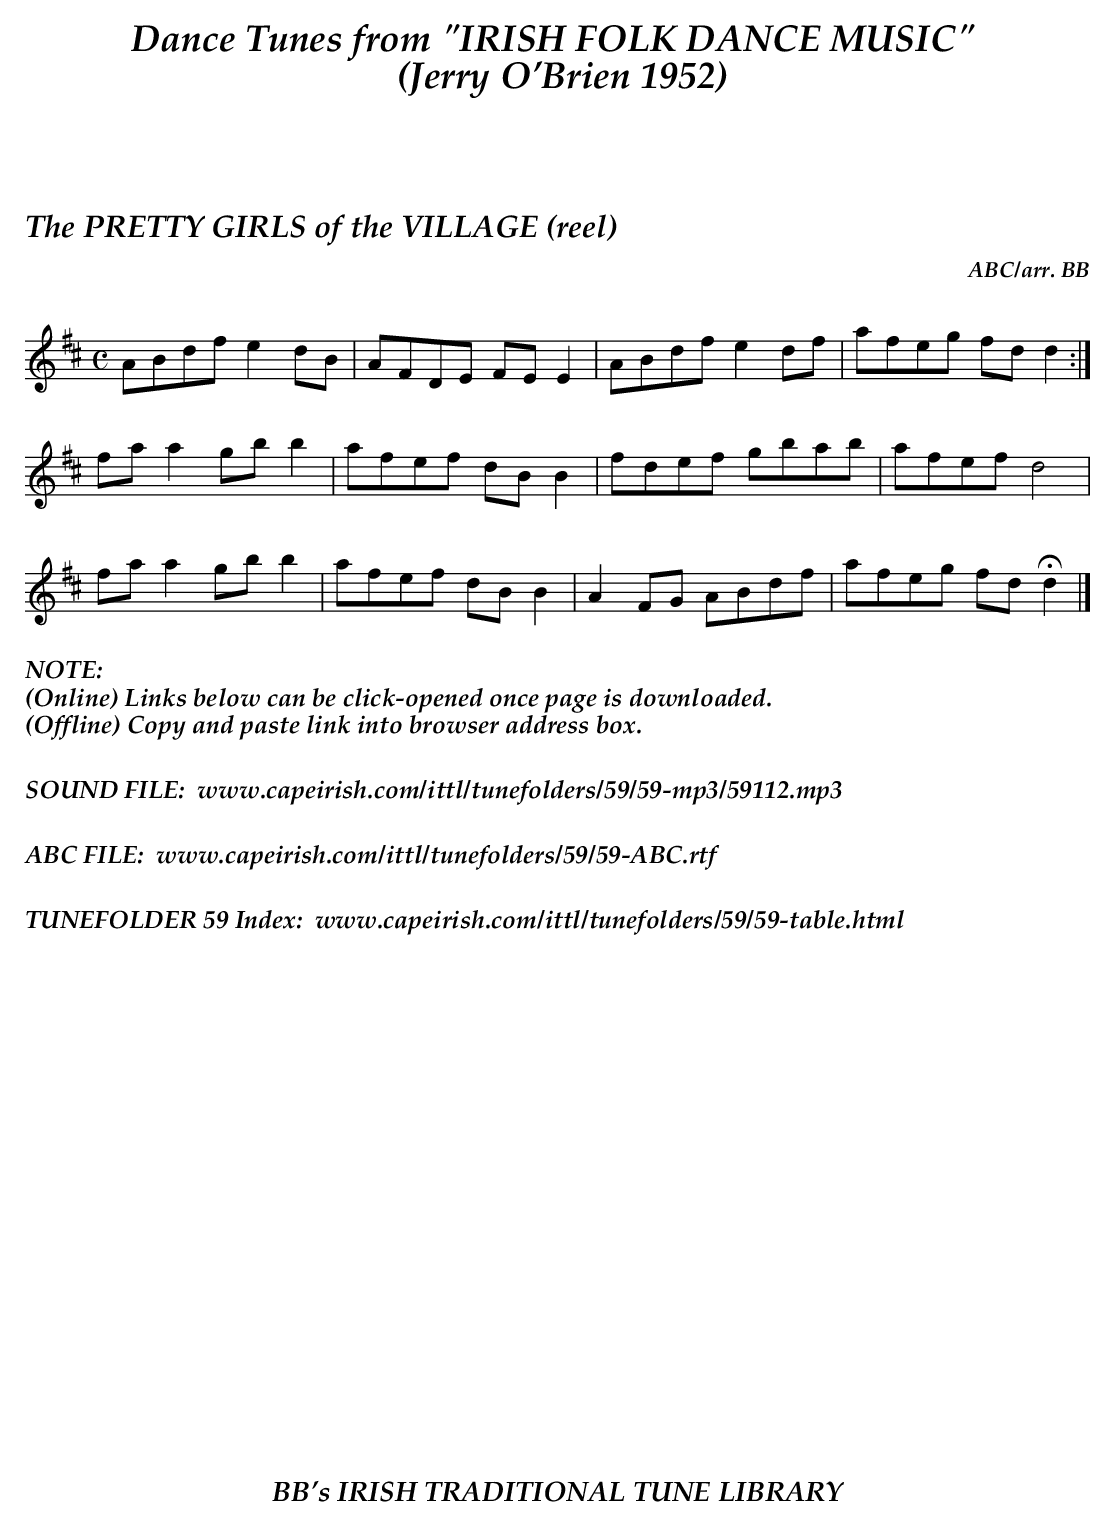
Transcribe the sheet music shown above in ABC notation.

X:1
T:PRETTY GIRLS of the VILLAGE (reel), The
C:ABC/arr. BB
M:C
K:D
ABdf e2dB|AFDE FEE2|ABdf e2df|afeg fdd2 :|
faa2 gbb2|afef dBB2|fdef gbab|afef d4|
faa2 gbb2|afef dBB2|A2FG ABdf|afeg fdHd2|]
%%textfont "Palatino-BoldItalic" 16
%%begintext
%%NOTE:
(Online) Links below can be click-opened once page is downloaded.
(Offline) Copy and paste link into browser address box.
%%
%%
SOUND FILE:  www.capeirish.com/ittl/tunefolders/59/59-mp3/59112.mp3
%%
%%
ABC FILE:  www.capeirish.com/ittl/tunefolders/59/59-ABC.rtf
%%
%%
TUNEFOLDER 59 Index:  www.capeirish.com/ittl/tunefolders/59/59-table.html
